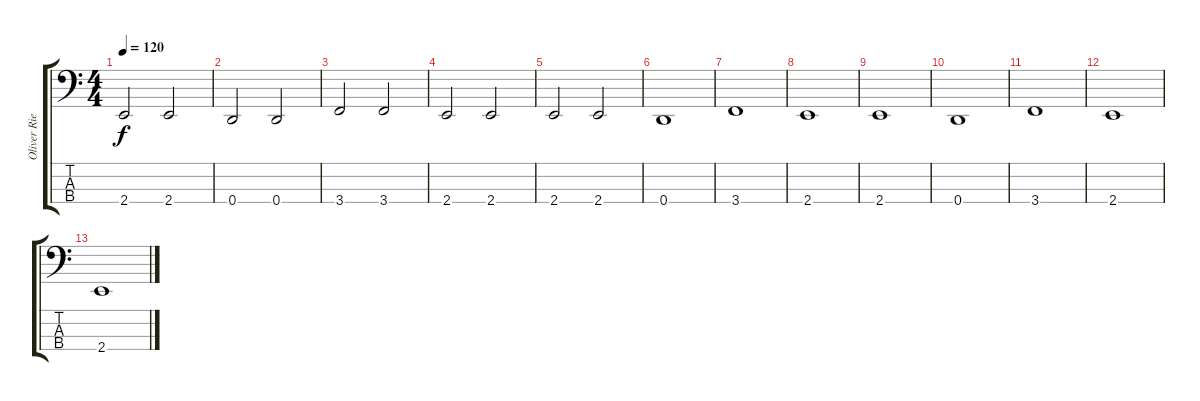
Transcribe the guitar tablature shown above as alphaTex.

\track ("Oliver Riedel (Bass)" "Oliver Rie") {instrument acousticbass}
\staff {score tabs}
\tuning (G2 D2 A1 D1) {hide}
\ts (4 4)
\tempo 120
\clef f4
\ks c
2.4.2{dy f} 2.4.2 |
0.4.2 0.4.2 |
3.4.2 3.4.2 |
2.4.2 2.4.2 |
2.4.2 2.4.2 |
0.4.1 |
3.4.1 |
2.4.1 |
2.4.1 |
0.4.1 |
3.4.1 |
2.4.1 |
2.4.1
